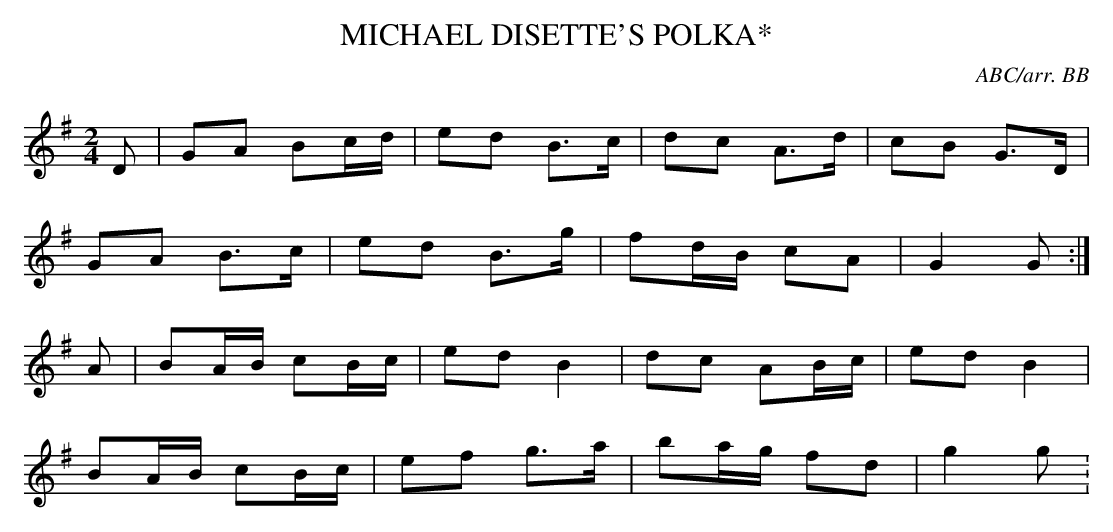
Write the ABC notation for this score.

X:1
T:MICHAEL DISETTE'S POLKA*
C:ABC/arr. BB
L:1/8
M:2/4
K:G
D|GA Bc/d/|ed B>c|dc A>d|cB G>D|
GA B>c|ed B>g|fd/B/ cA|G2G:|
A|BA/B/ cB/c/|ed B2|dc AB/c/|ed B2|
BA/B/ cB/c/|ef g>a|ba/g/ fd|g2g:
